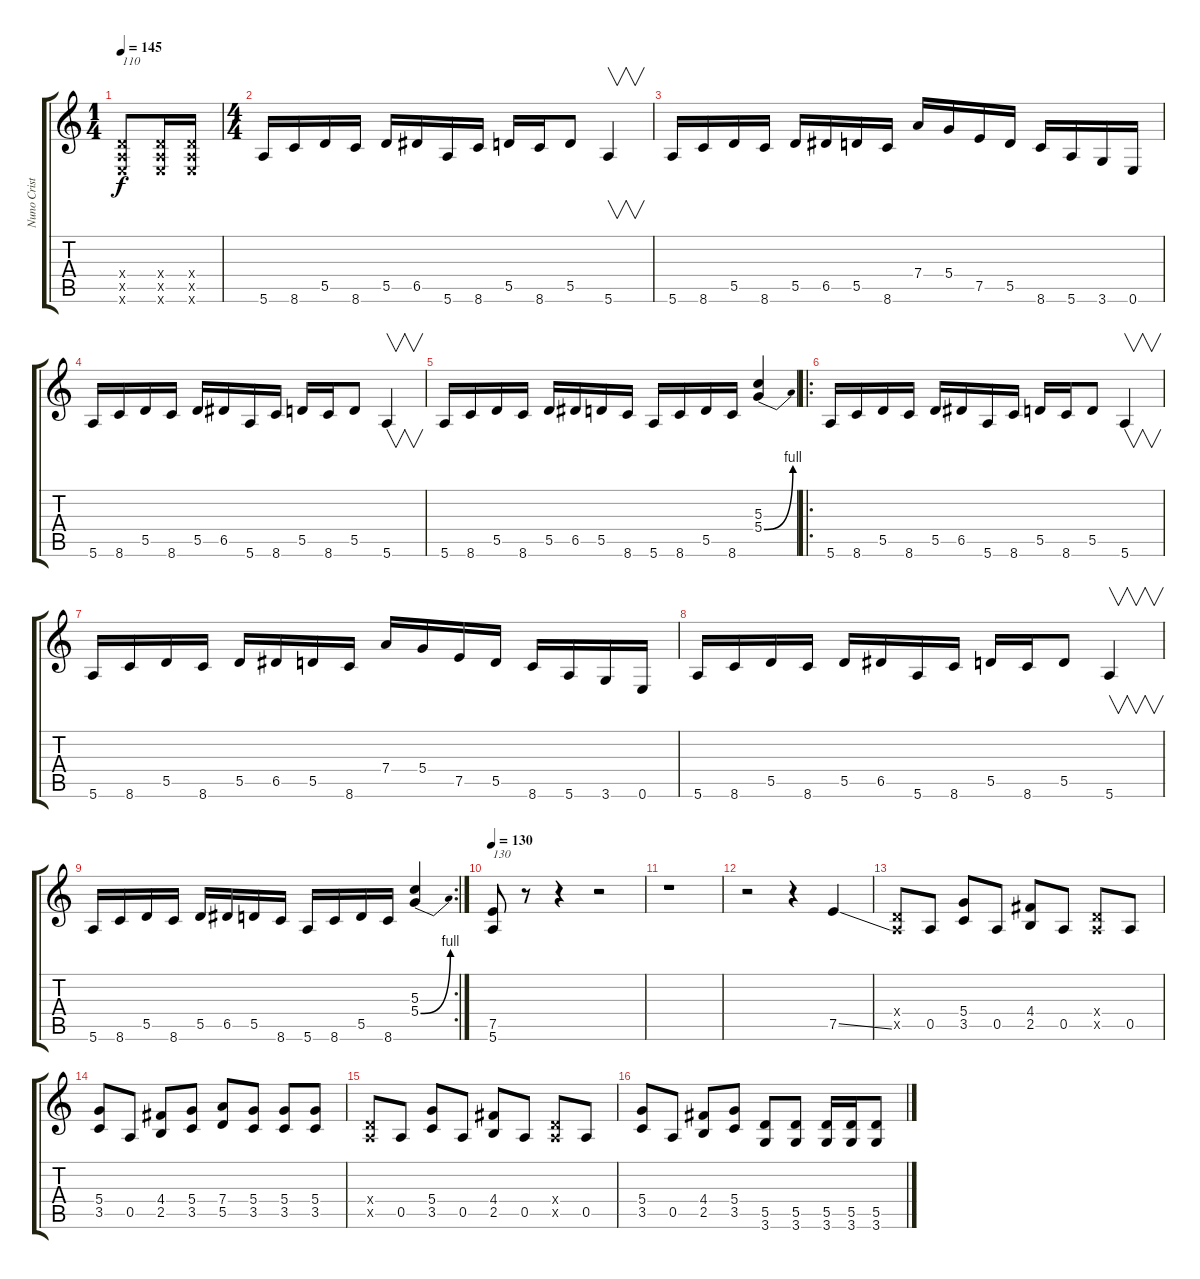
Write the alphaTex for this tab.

\track ("Nuno Cristóvão" "Nuno Crist") {instrument overdrivenguitar}
\staff {score tabs}
\tuning (E4 B3 G3 D3 A2 E2) {hide}
\ts (1 4)
\tempo 145
\tempo 110
\tempo 145
\clef g2
\ks c
(0.4{x} 0.5{x} 0.6{x}).8{txt "110" dy f instrument overdrivenguitar} (0.4{x} 0.5{x} 0.6{x}).16 (0.4{x} 0.5{x} 0.6{x}).16 |
\ts (4 4)
5.6.16 8.6.16 5.5.16 8.6.16 5.5.16 6.5.16 5.6.16 8.6.16 5.5.16 8.6.16 5.5.8 5.6.4{v} |
5.6.16 8.6.16 5.5.16 8.6.16 5.5.16 6.5.16 5.5.16 8.6.16 7.4.16 5.4.16 7.5.16 5.5.16 8.6.16 5.6.16 3.6.16 0.6.16 |
5.6.16 8.6.16 5.5.16 8.6.16 5.5.16 6.5.16 5.6.16 8.6.16 5.5.16 8.6.16 5.5.8 5.6.4{v} |
5.6.16 8.6.16 5.5.16 8.6.16 5.5.16 6.5.16 5.5.16 8.6.16 5.6.16 8.6.16 5.5.16 8.6.16 (5.3 5.4{be (bend 0 0 60 4)}).4 |
\ro
5.6.16 8.6.16 5.5.16 8.6.16 5.5.16 6.5.16 5.6.16 8.6.16 5.5.16 8.6.16 5.5.8 5.6.4{v} |
5.6.16 8.6.16 5.5.16 8.6.16 5.5.16 6.5.16 5.5.16 8.6.16 7.4.16 5.4.16 7.5.16 5.5.16 8.6.16 5.6.16 3.6.16 0.6.16 |
5.6.16 8.6.16 5.5.16 8.6.16 5.5.16 6.5.16 5.6.16 8.6.16 5.5.16 8.6.16 5.5.8 5.6.4{v} |
\rc 2
5.6.16 8.6.16 5.5.16 8.6.16 5.5.16 6.5.16 5.5.16 8.6.16 5.6.16 8.6.16 5.5.16 8.6.16 (5.3 5.4{be (bend 0 0 60 4)}).4 |
\tempo 130
(7.5 5.6).8{txt "130"} r.8 r.4 r.2 |
r.1 |
r.2 r.4 7.5{ss}.4 |
(0.4{x} 0.5{x}).8 0.5.8 (5.4 3.5).8 0.5.8 (4.4 2.5).8 0.5.8 (0.4{x} 0.5{x}).8 0.5.8 |
(5.4 3.5).8 0.5.8 (4.4 2.5).8 (5.4 3.5).8 (7.4 5.5).8 (5.4 3.5).8 (5.4 3.5).8 (5.4 3.5).8 |
(0.4{x} 0.5{x}).8 0.5.8 (5.4 3.5).8 0.5.8 (4.4 2.5).8 0.5.8 (0.4{x} 0.5{x}).8 0.5.8 |
(5.4 3.5).8 0.5.8 (4.4 2.5).8 (5.4 3.5).8 (5.5 3.6).8 (5.5 3.6).8 (5.5 3.6).16 (5.5 3.6).16 (5.5 3.6).8
